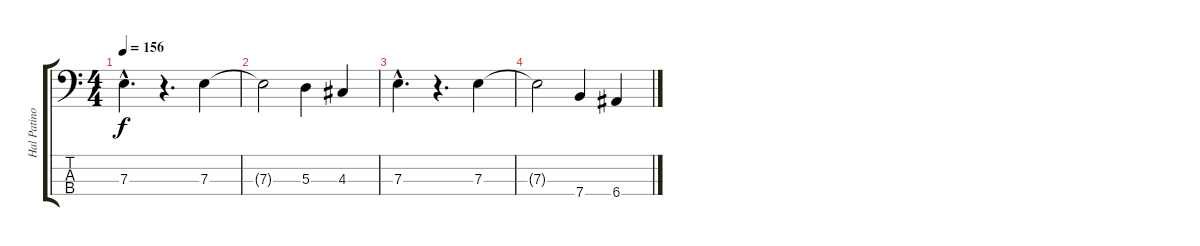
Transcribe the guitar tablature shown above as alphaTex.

\track ("Hal Patino" "Hal Patino") {instrument electricbassfinger}
\staff {score tabs}
\tuning (G2 D2 A1 E1) {hide}
\ts (4 4)
\tempo 156
\clef f4
\ks c
7.3{hac}.4{d dy f} r.4{d} 7.3.4 |
7.3{t}.2 5.3.4 4.3.4 |
7.3{hac}.4{d} r.4{d} 7.3.4 |
7.3{t}.2 7.4.4 6.4.4
